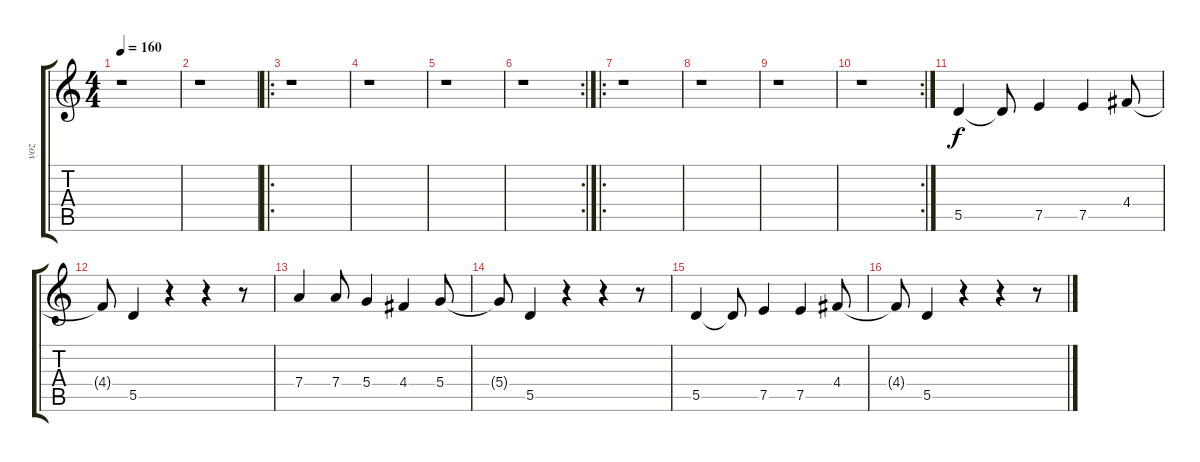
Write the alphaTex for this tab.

\track ("voz" "voz") {instrument electricguitarclean}
\staff {score tabs}
\tuning (E4 B3 G3 D3 A2 E2) {hide}
\ts (4 4)
\tempo 160
\clef g2
\ks c
r.1{dy f} |
r.1 |
\ro
r.1 |
r.1 |
r.1 |
\rc 2
r.1 |
\ro
r.1 |
r.1 |
r.1 |
\rc 2
r.1 |
5.5.4 5.5{t}.8 7.5.4 7.5.4 4.4.8 |
4.4{t}.8 5.5.4 r.4 r.4 r.8 |
7.4.4 7.4.8 5.4.4 4.4.4 5.4.8 |
5.4{t}.8 5.5.4 r.4 r.4 r.8 |
5.5.4 5.5{t}.8 7.5.4 7.5.4 4.4.8 |
4.4{t}.8 5.5.4 r.4 r.4 r.8
